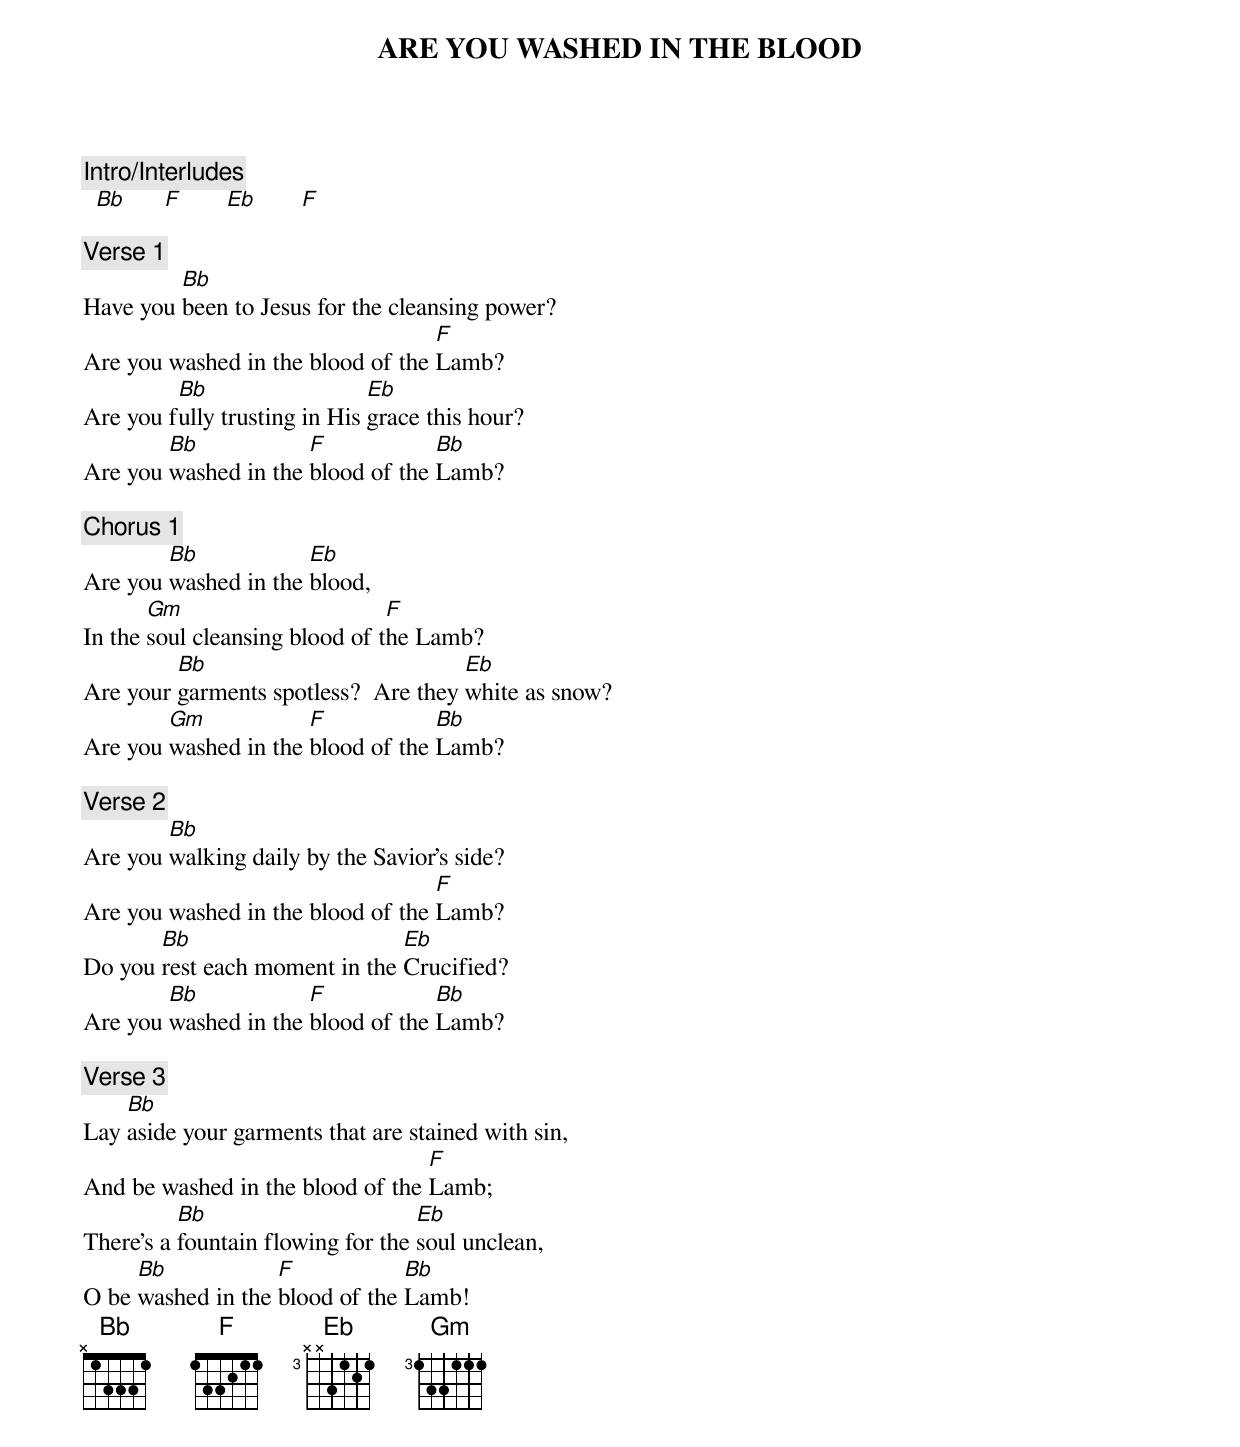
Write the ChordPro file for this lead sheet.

{title:ARE YOU WASHED IN THE BLOOD}
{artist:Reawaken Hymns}
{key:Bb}

{comment:Intro/Interludes}
  [Bb]      [F]       [Eb]       [F]

{comment:Verse 1}
Have you [Bb]been to Jesus for the cleansing power?
Are you washed in the blood of the [F]Lamb?
Are you f[Bb]ully trusting in His [Eb]grace this hour?
Are you [Bb]washed in the [F]blood of the [Bb]Lamb?

{comment:Chorus 1}
Are you [Bb]washed in the [Eb]blood,
In the [Gm]soul cleansing blood of t[F]he Lamb?
Are your [Bb]garments spotless?  Are they [Eb]white as snow?
Are you [Gm]washed in the [F]blood of the [Bb]Lamb?

{comment:Verse 2}
Are you [Bb]walking daily by the Savior's side?
Are you washed in the blood of the [F]Lamb?
Do you [Bb]rest each moment in the [Eb]Crucified?
Are you [Bb]washed in the [F]blood of the [Bb]Lamb?

{comment:Verse 3}
Lay [Bb]aside your garments that are stained with sin,
And be washed in the blood of the [F]Lamb;
There's a [Bb]fountain flowing for the [Eb]soul unclean,
O be [Bb]washed in the [F]blood of the [Bb]Lamb!
